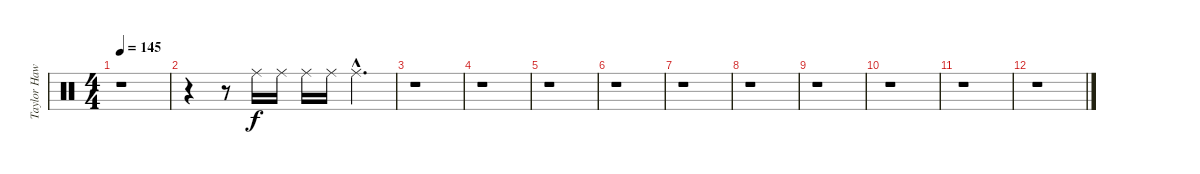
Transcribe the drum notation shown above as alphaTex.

\track ("Taylor Hawkins" "Taylor Haw") {instrument percussion}
\staff {score}
\articulation defaults
\ts (4 4)
\tempo 145
\clef neutral
\ks c
r.1{dy f} |
r.4 r.8 "Ride (middle)".16 "Ride (middle)".16 "Ride (middle)".16 "Ride (middle)".16 "Ride (middle)"{hac}.4{d} |
r.1 |
r.1 |
r.1 |
r.1 |
r.1 |
r.1 |
r.1 |
r.1 |
r.1 |
r.1
